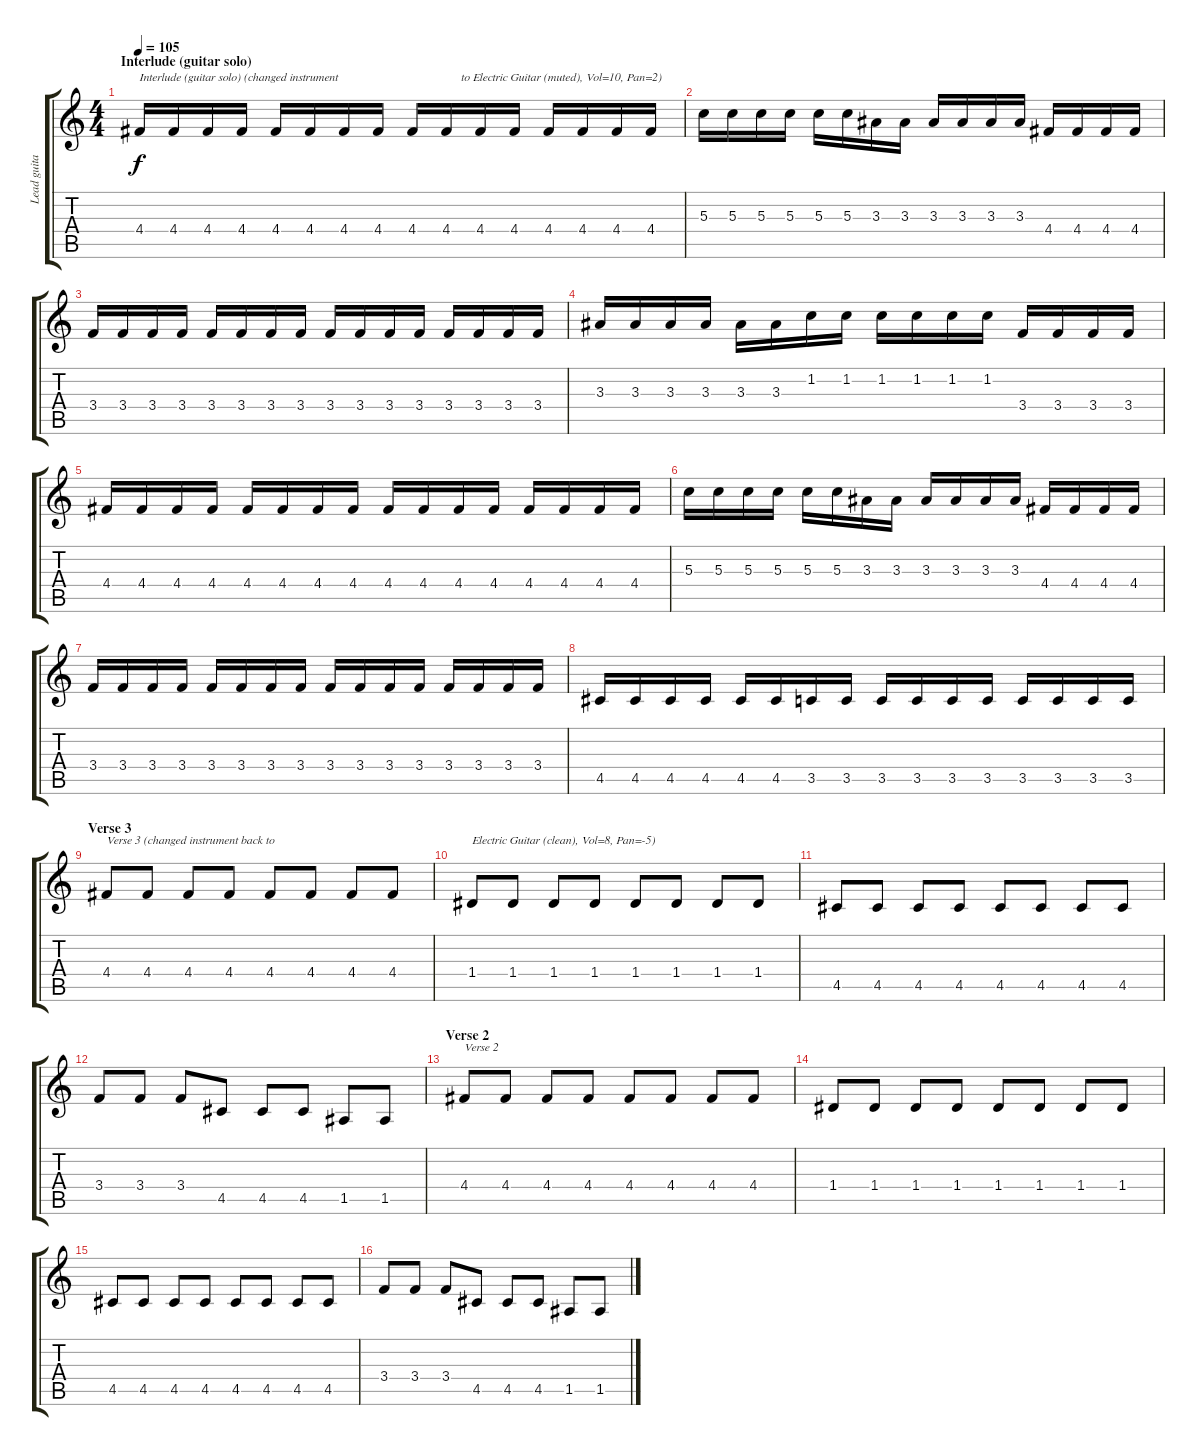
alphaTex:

\track ("Lead guitar" "Lead guita") {instrument electricguitarclean}
\staff {score tabs}
\tuning (E4 B3 G3 D3 A2 E2) {hide}
\ts (4 4)
\section ("" "Interlude (guitar solo)")
\tempo 105
\clef g2
\ks c
4.4.16{txt "Interlude (guitar solo) (changed instrument " dy f volume 10 balance 10 instrument electricguitarmuted} 4.4.16 4.4.16 4.4.16 4.4.16 4.4.16 4.4.16 4.4.16 4.4.16 4.4.16{txt "     to Electric Guitar (muted), Vol=10, Pan=2)"} 4.4.16 4.4.16 4.4.16 4.4.16 4.4.16 4.4.16 |
5.3.16 5.3.16 5.3.16 5.3.16 5.3.16 5.3.16 3.3.16 3.3.16 3.3.16 3.3.16 3.3.16 3.3.16 4.4.16 4.4.16 4.4.16 4.4.16 |
3.4.16 3.4.16 3.4.16 3.4.16 3.4.16 3.4.16 3.4.16 3.4.16 3.4.16 3.4.16 3.4.16 3.4.16 3.4.16 3.4.16 3.4.16 3.4.16 |
3.3.16 3.3.16 3.3.16 3.3.16 3.3.16 3.3.16 1.2.16 1.2.16 1.2.16 1.2.16 1.2.16 1.2.16 3.4.16 3.4.16 3.4.16 3.4.16 |
4.4.16 4.4.16 4.4.16 4.4.16 4.4.16 4.4.16 4.4.16 4.4.16 4.4.16 4.4.16 4.4.16 4.4.16 4.4.16 4.4.16 4.4.16 4.4.16 |
5.3.16 5.3.16 5.3.16 5.3.16 5.3.16 5.3.16 3.3.16 3.3.16 3.3.16 3.3.16 3.3.16 3.3.16 4.4.16 4.4.16 4.4.16 4.4.16 |
3.4.16 3.4.16 3.4.16 3.4.16 3.4.16 3.4.16 3.4.16 3.4.16 3.4.16 3.4.16 3.4.16 3.4.16 3.4.16 3.4.16 3.4.16 3.4.16 |
4.5.16 4.5.16 4.5.16 4.5.16 4.5.16 4.5.16 3.5.16 3.5.16 3.5.16 3.5.16 3.5.16 3.5.16 3.5.16 3.5.16 3.5.16 3.5.16 |
\section ("" "Verse 3")
4.4.8{txt "Verse 3 (changed instrument back to" volume 8 balance 3 instrument electricguitarclean} 4.4.8 4.4.8 4.4.8 4.4.8 4.4.8 4.4.8 4.4.8 |
1.4.8{txt "Electric Guitar (clean), Vol=8, Pan=-5)"} 1.4.8 1.4.8 1.4.8 1.4.8 1.4.8 1.4.8 1.4.8 |
4.5.8 4.5.8 4.5.8 4.5.8 4.5.8 4.5.8 4.5.8 4.5.8 |
3.4.8 3.4.8 3.4.8 4.5.8 4.5.8 4.5.8 1.5.8 1.5.8 |
\section ("" "Verse 2")
4.4.8{txt "Verse 2"} 4.4.8 4.4.8 4.4.8 4.4.8 4.4.8 4.4.8 4.4.8 |
1.4.8 1.4.8 1.4.8 1.4.8 1.4.8 1.4.8 1.4.8 1.4.8 |
4.5.8 4.5.8 4.5.8 4.5.8 4.5.8 4.5.8 4.5.8 4.5.8 |
3.4.8 3.4.8 3.4.8 4.5.8 4.5.8 4.5.8 1.5.8 1.5.8
